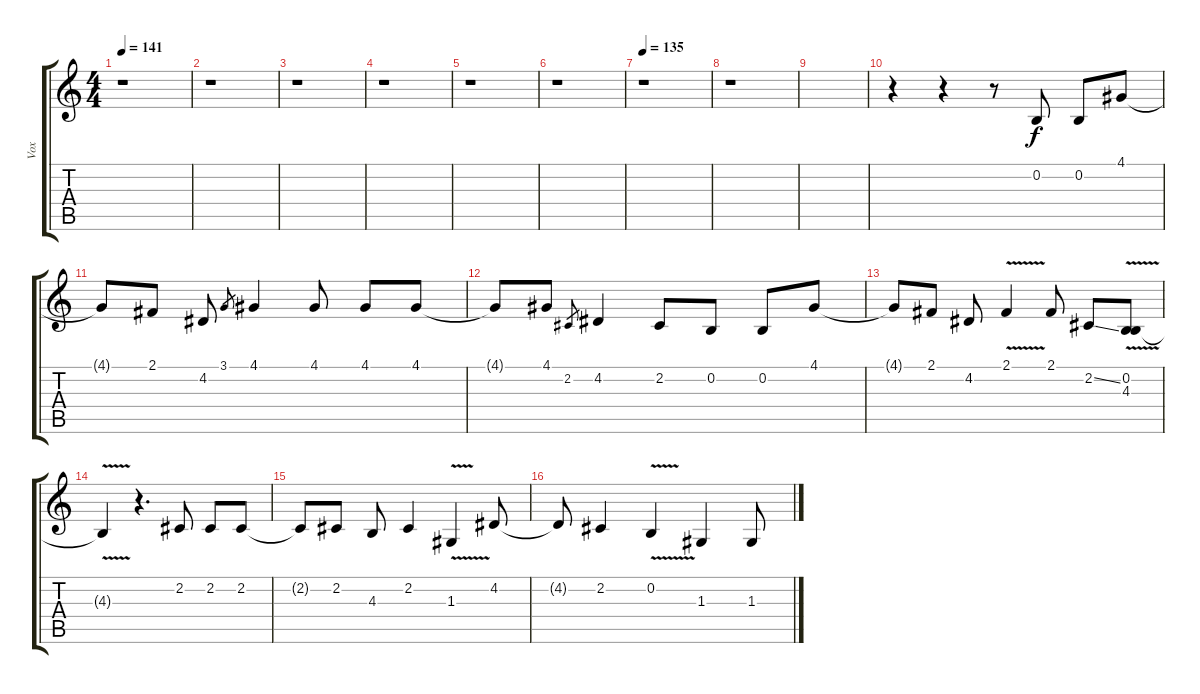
\track ("Vox" "Vox") {instrument lead2sawtooth}
\staff {score tabs}
\tuning (E4 B3 G3 D3 A2 E2) {hide}
\ts (4 4)
\tempo 141
\clef g2
\ks c
r.1{dy f} |
r.1 |
r.1 |
r.1 |
r.1 |
r.1 |
\tempo 135
r.1 |
r.1 |
|
r.4 r.4 r.8 0.2.8 0.2.8 4.1.8 |
4.1{t}.8 2.1.8 4.2.8 3.1.8{gr} 4.1.4 4.1.8 4.1.8 4.1.8 |
4.1{t}.8 4.1.8 2.2.8{gr} 4.2.4 2.2.8 0.2.8 0.2.8 4.1.8 |
4.1{t}.8 2.1.8 4.2.8 2.1{v}.4 2.1.8 2.2{ss}.8 (0.2 4.3{v}).8 |
4.3{t}.4 r.4{d} 2.2.8 2.2.8 2.2.8 |
2.2{t}.8 2.2.8 4.3.8 2.2.4 1.3{v}.4 4.2.8 |
4.2{t}.8 2.2.4 0.2{v}.4 1.3.4 1.3.8
